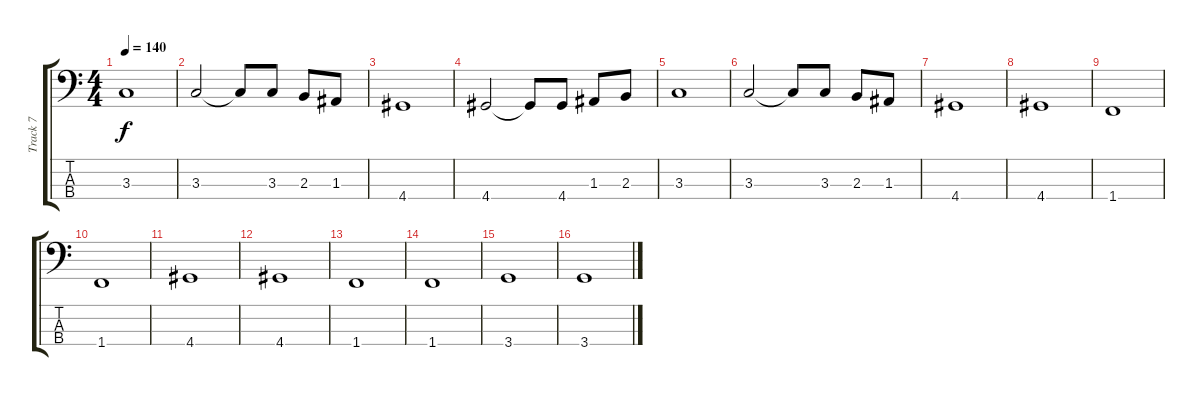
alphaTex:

\track ("Track 7" "Track 7") {instrument contrabass}
\staff {score tabs}
\tuning (G2 D2 A1 E1) {hide}
\ts (4 4)
\tempo 140
\clef f4
\ks c
3.3.1{dy f} |
3.3.2 3.3{t}.8 3.3.8 2.3.8 1.3.8 |
4.4.1 |
4.4.2 4.4{t}.8 4.4.8 1.3.8 2.3.8 |
3.3.1 |
3.3.2 3.3{t}.8 3.3.8 2.3.8 1.3.8 |
4.4.1 |
4.4.1 |
1.4.1 |
1.4.1 |
4.4.1 |
4.4.1 |
1.4.1 |
1.4.1 |
3.4.1 |
3.4.1
